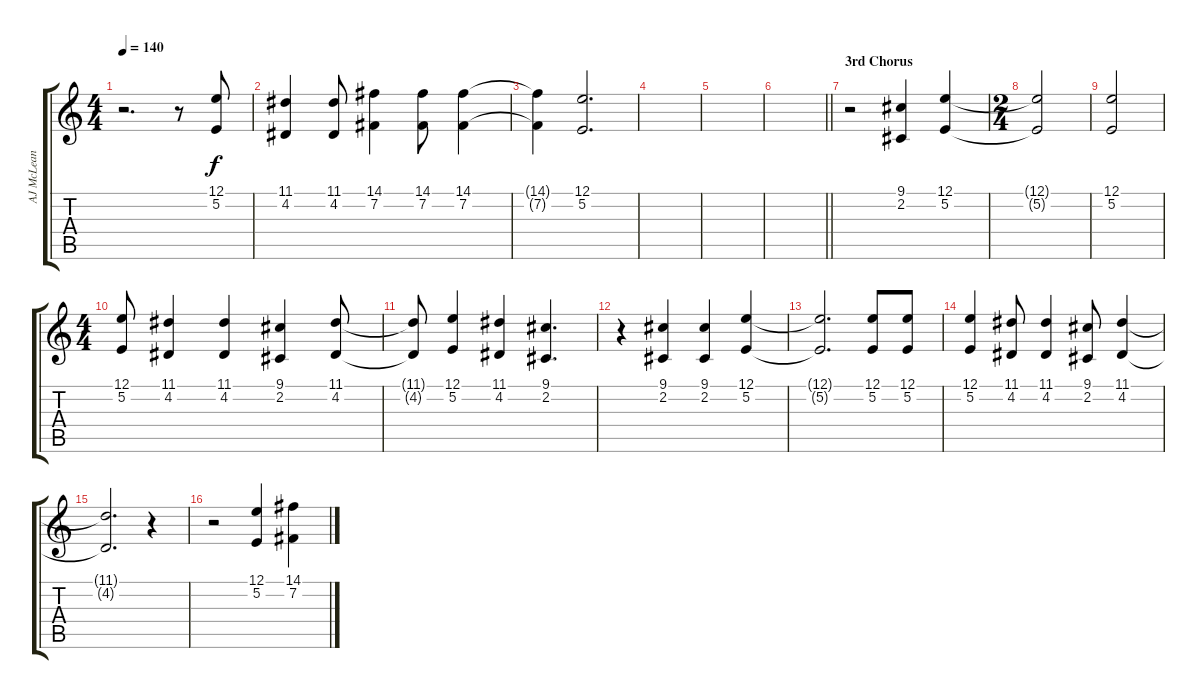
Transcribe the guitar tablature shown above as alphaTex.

\track ("AJ McLean - Vocals" "AJ McLean ") {instrument baritonesax}
\staff {score tabs}
\tuning (E4 B3 G3 D3 A2 E2) {hide}
\ts (4 4)
\tempo 140
\clef g2
\ks c
r.2{d dy f} r.8 (12.1 5.2).8 |
(11.1 4.2).4 (11.1 4.2).8 (14.1 7.2).4 (14.1 7.2).8 (14.1 7.2).4 |
(14.1{t} 7.2{t}).4 (12.1 5.2).2{d} |
|
|
\barLineRight lightlight
|
\section ("" "3rd Chorus")
r.2 (9.1 2.2).4 (12.1 5.2).4 |
\ts (2 4)
(12.1{t} 5.2{t}).2 |
(12.1 5.2).2 |
\ts (4 4)
(12.1 5.2).8 (11.1 4.2).4 (11.1 4.2).4 (9.1 2.2).4 (11.1 4.2).8 |
(11.1{t} 4.2{t}).8 (12.1 5.2).4 (11.1 4.2).4 (9.1 2.2).4{d} |
r.4 (9.1 2.2).4 (9.1 2.2).4 (12.1 5.2).4 |
(12.1{t} 5.2{t}).2{d} (12.1 5.2).8 (12.1 5.2).8 |
(12.1 5.2).4 (11.1 4.2).8 (11.1 4.2).4 (9.1 2.2).8 (11.1 4.2).4 |
(11.1{t} 4.2{t}).2{d} r.4 |
r.2 (12.1 5.2).4{instrument violin} (14.1 7.2).4
